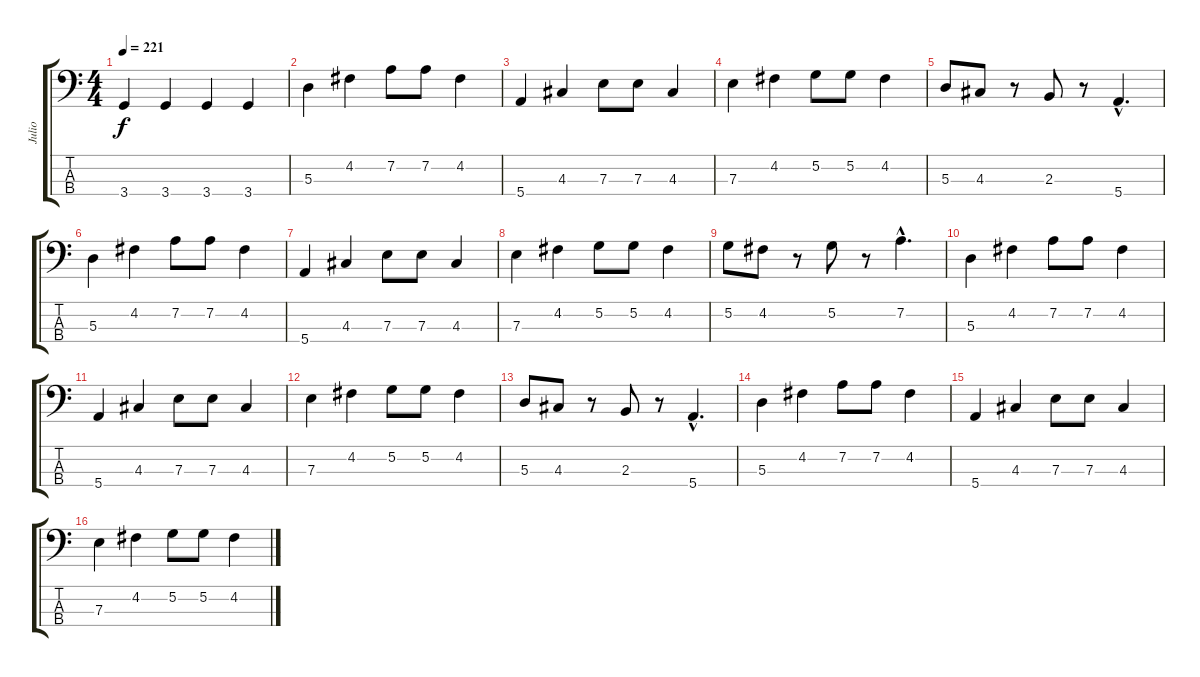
\track ("Julio" "Julio") {instrument electricbassfinger}
\staff {score tabs}
\tuning (G2 D2 A1 E1) {hide}
\ts (4 4)
\tempo 221
\clef f4
\ks c
3.4.4{dy f} 3.4.4 3.4.4 3.4.4 |
5.3.4 4.2.4 7.2.8 7.2.8 4.2.4 |
5.4.4 4.3.4 7.3.8 7.3.8 4.3.4 |
7.3.4 4.2.4 5.2.8 5.2.8 4.2.4 |
5.3.8 4.3.8 r.8 2.3.8 r.8 5.4{hac}.4{d} |
5.3.4 4.2.4 7.2.8 7.2.8 4.2.4 |
5.4.4 4.3.4 7.3.8 7.3.8 4.3.4 |
7.3.4 4.2.4 5.2.8 5.2.8 4.2.4 |
5.2.8 4.2.8 r.8 5.2.8 r.8 7.2{hac}.4{d} |
5.3.4 4.2.4 7.2.8 7.2.8 4.2.4 |
5.4.4 4.3.4 7.3.8 7.3.8 4.3.4 |
7.3.4 4.2.4 5.2.8 5.2.8 4.2.4 |
5.3.8 4.3.8 r.8 2.3.8 r.8 5.4{hac}.4{d} |
5.3.4 4.2.4 7.2.8 7.2.8 4.2.4 |
5.4.4 4.3.4 7.3.8 7.3.8 4.3.4 |
7.3.4 4.2.4 5.2.8 5.2.8 4.2.4
